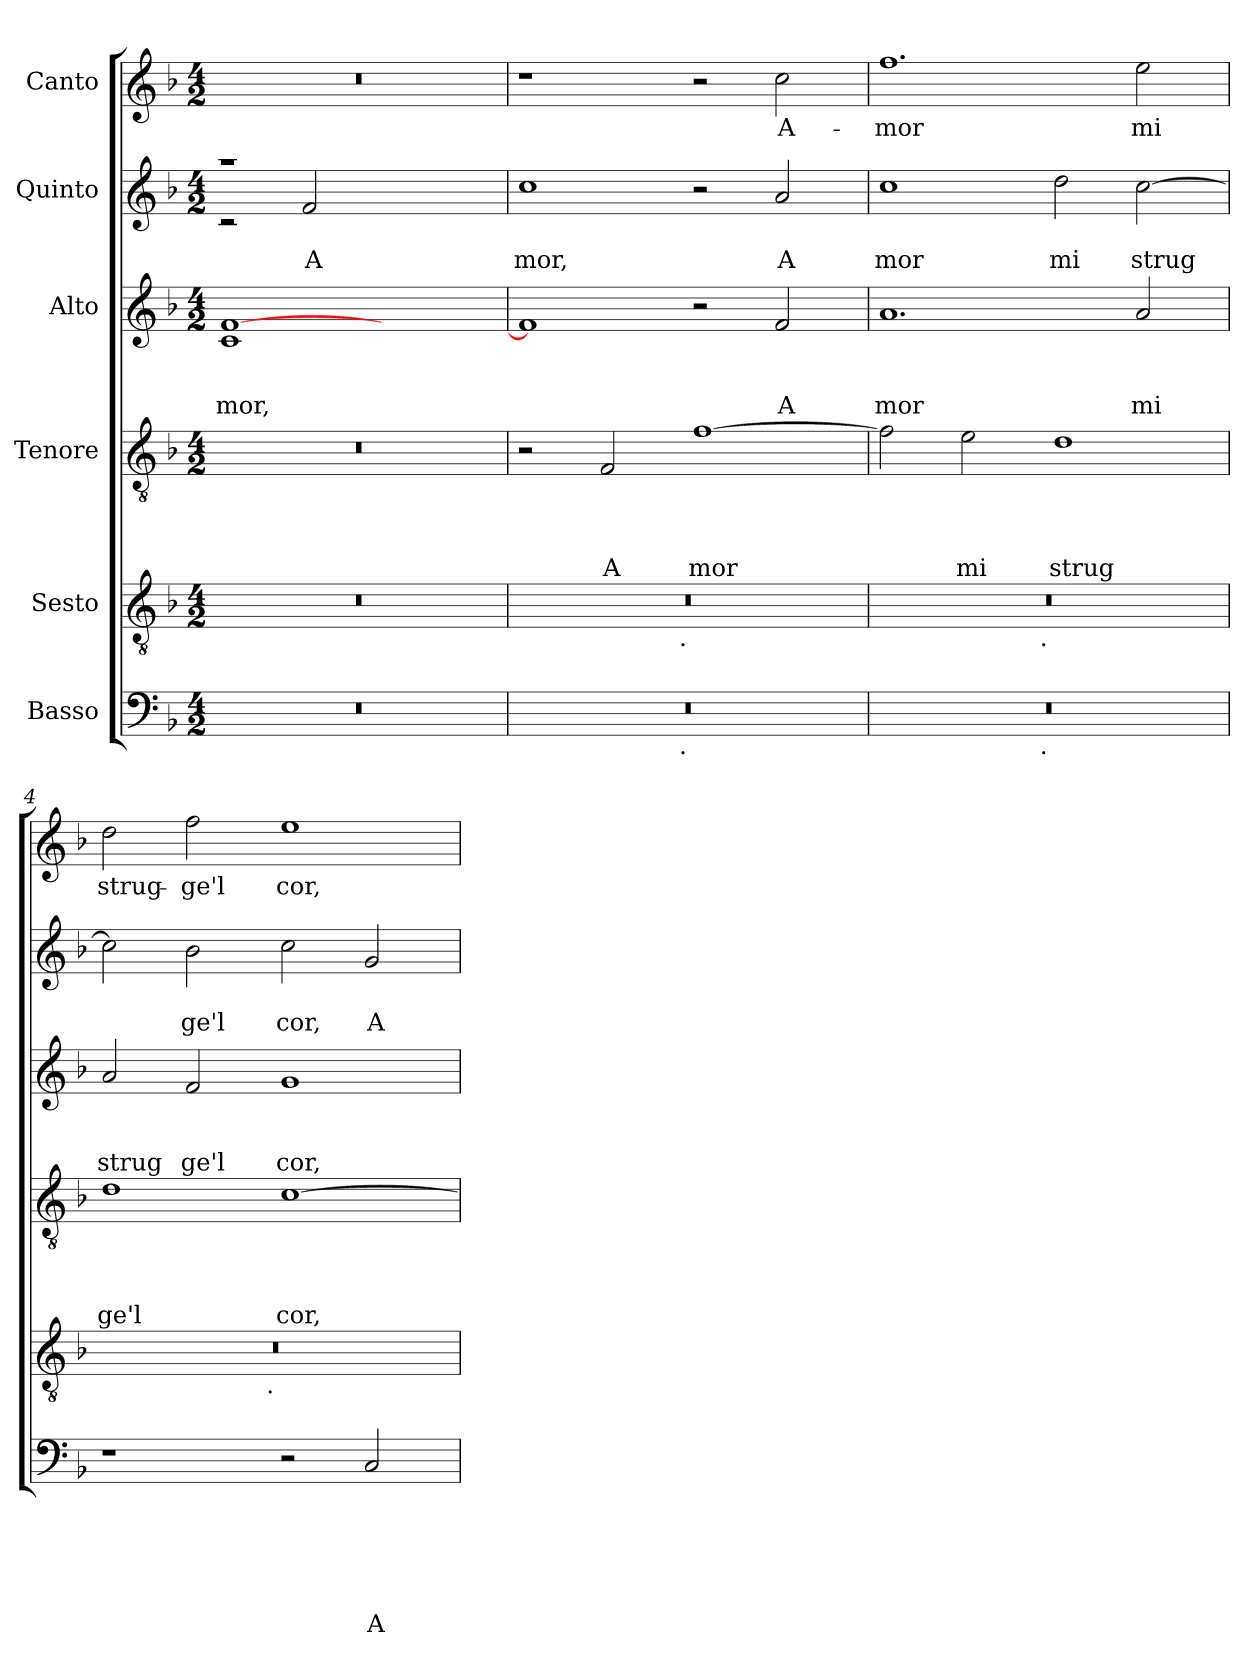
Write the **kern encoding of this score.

**kern	**text	**text	**text	**text	**text	**text	**kern	**kern	**text	**text	**text	**text	**kern	**text	**text	**text	**kern	**text	**text	**kern	**text
*part6	*part6	*part6	*part6	*part6	*part6	*part6	*part5	*part4	*part4	*part4	*part4	*part4	*part3	*part3	*part3	*part3	*part2	*part2	*part2	*part1	*part1
*staff6	*staff6	*staff6	*staff6	*staff6	*staff6	*staff6	*staff5	*staff4	*staff4	*staff4	*staff4	*staff4	*staff3	*staff3	*staff3	*staff3	*staff2	*staff2	*staff2	*staff1	*staff1
*I"Basso	*	*	*	*	*	*	*I"Sesto	*I"Tenore	*	*	*	*	*I"Alto	*	*	*	*I"Quinto	*	*	*I"Canto	*
*clefF4	*	*	*	*	*	*	*clefGv2	*clefGv2	*	*	*	*	*clefG2	*	*	*	*clefG2	*	*	*clefG2	*
*k[b-]	*	*	*	*	*	*	*k[b-]	*k[b-]	*	*	*	*	*k[b-]	*	*	*	*k[b-]	*	*	*k[b-]	*
*F:	*	*	*	*	*	*	*F:	*F:	*	*	*	*	*F:	*	*	*	*F:	*	*	*F:	*
*M4/2	*	*	*	*	*	*	*M4/2	*M4/2	*	*	*	*	*M4/2	*	*	*	*M4/2	*	*	*M4/2	*
=1	=1	=1	=1	=1	=1	=1	=1	=1	=1	=1	=1	=1	=1	=1	=1	=1	=1	=1	=1	=1	=1
!	!	!	!	!	!	!	!	!	!	!	!	!	!	!	!	!LO:LY:b	!	!	!	!	!
*	*	*	*	*	*	*	*	*	*	*	*	*	*	*	*	*	*^	*	*	*	*
0r	.	.	.	.	.	.	0r	0r	.	.	.	.	1c [<1f	.	.	mor,	1raa	2rc	.	.	0r	.
!	!	!	!	!	!	!	!	!	!	!	!	!	!	!	!	!	!	!	!	!LO:LY:b	!	!
.	.	.	.	.	.	.	.	.	.	.	.	.	.	.	.	.	.	2f/	.	A	.	.
.	.	.	.	.	.	.	.	.	.	.	.	.	1ryy	.	.	.	1ryy	1ryy	.	.	.	.
=2	=2	=2	=2	=2	=2	=2	=2	=2	=2	=2	=2	=2	=2	=2	=2	=2	=2	=2	=2	=2	=2	=2
!	!	!	!	!	!	!	!	!	!	!	!	!	!	!	!	!	!	!	!	!LO:LY:b	!	!
*^	*	*	*	*	*	*	*^	*	*	*	*	*	*	*	*	*	*v	*v	*	*	*	*
0r	2ryy	.	.	.	.	.	.	0r	2ryy	2r	.	.	.	.	1f]	.	.	.	1cc	.	mor,	1r	.
!	!	!	!	!	!	!	!	!	!	!	!	!	!	!LO:LY:b	!	!	!	!	!	!	!	!	!
.	4...ryy	.	.	.	.	.	.	.	4...ryy	2F/	.	.	.	A	.	.	.	.	.	.	.	.	.
!	!	!	!	!	!	!	!	!	!LO:TX:b:t=.	!	!	!	!	!	!	!	!	!	!	!	!	!	!
!	!LO:TX:b:t=.	!	!	!	!	!	!	!	!	!	!	!	!	!	!	!	!	!	!	!	!	!	!
.	1ryy	.	.	.	.	.	.	.	1ryy	.	.	.	.	.	.	.	.	.	.	.	.	.	.
!	!	!	!	!	!	!	!	!	!	!	!	!	!	!LO:LY:b	!	!	!	!	!	!	!	!	!
.	.	.	.	.	.	.	.	.	.	[>1f	.	.	.	mor	2r	.	.	.	2r	.	.	2r	.
!	!	!	!	!	!	!	!	!	!	!	!	!	!	!	!	!	!	!LO:LY:b	!	!	!LO:LY:b	!	!LO:LY:b
.	.	.	.	.	.	.	.	.	.	.	.	.	.	.	2f/	.	.	A	2a/	.	A	2cc\	A-
.	32ryy	.	.	.	.	.	.	.	32ryy	.	.	.	.	.	.	.	.	.	.	.	.	.	.
=3	=3	=3	=3	=3	=3	=3	=3	=3	=3	=3	=3	=3	=3	=3	=3	=3	=3	=3	=3	=3	=3	=3	=3
!	!	!	!	!	!	!	!	!	!	!	!	!	!	!	!	!	!	!LO:LY:b	!	!	!LO:LY:b	!	!LO:LY:b
0r	2ryy	.	.	.	.	.	.	0r	2ryy	2f\]	.	.	.	.	1.a	.	.	mor	1cc	.	mor	1.ff	-mor
!	!	!	!	!	!	!	!	!	!	!	!	!	!	!LO:LY:b	!	!	!	!	!	!	!	!	!
.	4...ryy	.	.	.	.	.	.	.	4...ryy	2e\	.	.	.	mi	.	.	.	.	.	.	.	.	.
!	!	!	!	!	!	!	!	!	!LO:TX:b:t=.	!	!	!	!	!	!	!	!	!	!	!	!	!	!
!	!LO:TX:b:t=.	!	!	!	!	!	!	!	!	!	!	!	!	!	!	!	!	!	!	!	!	!	!
.	1ryy	.	.	.	.	.	.	.	1ryy	.	.	.	.	.	.	.	.	.	.	.	.	.	.
!	!	!	!	!	!	!	!	!	!	!	!	!	!	!LO:LY:b	!	!	!	!	!	!	!LO:LY:b	!	!
.	.	.	.	.	.	.	.	.	.	1d	.	.	.	strug	.	.	.	.	2dd\	.	mi	.	.
!	!	!	!	!	!	!	!	!	!	!	!	!	!	!	!	!	!	!LO:LY:b	!	!	!LO:LY:b	!	!LO:LY:b
.	.	.	.	.	.	.	.	.	.	.	.	.	.	.	2a/	.	.	mi	[>2cc\	.	strug	2ee\	mi
.	32ryy	.	.	.	.	.	.	.	32ryy	.	.	.	.	.	.	.	.	.	.	.	.	.	.
=4	=4	=4	=4	=4	=4	=4	=4	=4	=4	=4	=4	=4	=4	=4	=4	=4	=4	=4	=4	=4	=4	=4	=4
!	!	!	!	!	!	!	!	!	!	!	!	!	!	!LO:LY:b	!	!	!	!LO:LY:b	!	!	!	!	!LO:LY:b
*v	*v	*	*	*	*	*	*	*	*	*	*	*	*	*	*	*	*	*	*	*	*	*	*
1r	.	.	.	.	.	.	0r	2ryy	1d	.	.	.	ge'l	2a/	.	.	strug	2cc\]	.	.	2dd\	strug-
!	!	!	!	!	!	!	!	!	!	!	!	!	!	!	!	!	!LO:LY:b	!	!	!LO:LY:b	!	!LO:LY:b
.	.	.	.	.	.	.	.	4...ryy	.	.	.	.	.	2f/	.	.	ge'l	2b-\	.	ge'l	2ff\	-ge'l
!	!	!	!	!	!	!	!	!LO:TX:b:t=.	!	!	!	!	!	!	!	!	!	!	!	!	!	!
.	.	.	.	.	.	.	.	1ryy	.	.	.	.	.	.	.	.	.	.	.	.	.	.
!	!	!	!	!	!	!	!	!	!	!	!	!	!LO:LY:b	!	!	!	!LO:LY:b	!	!	!LO:LY:b	!	!LO:LY:b
2r	.	.	.	.	.	.	.	.	[>1c	.	.	.	cor,	1g	.	.	cor,	2cc\	.	cor,	1ee	cor,
!	!	!	!	!	!	!LO:LY:b	!	!	!	!	!	!	!	!	!	!	!	!	!	!LO:LY:b	!	!
2C/	.	.	.	.	.	A	.	.	.	.	.	.	.	.	.	.	.	2g/	.	A	.	.
.	.	.	.	.	.	.	.	32ryy	.	.	.	.	.	.	.	.	.	.	.	.	.	.
*	*	*	*	*	*	*	*v	*v	*	*	*	*	*	*	*	*	*	*	*	*	*	*
=	=	=	=	=	=	=	=	=	=	=	=	=	=	=	=	=	=	=	=	=	=
*-	*-	*-	*-	*-	*-	*-	*-	*-	*-	*-	*-	*-	*-	*-	*-	*-	*-	*-	*-	*-	*-
